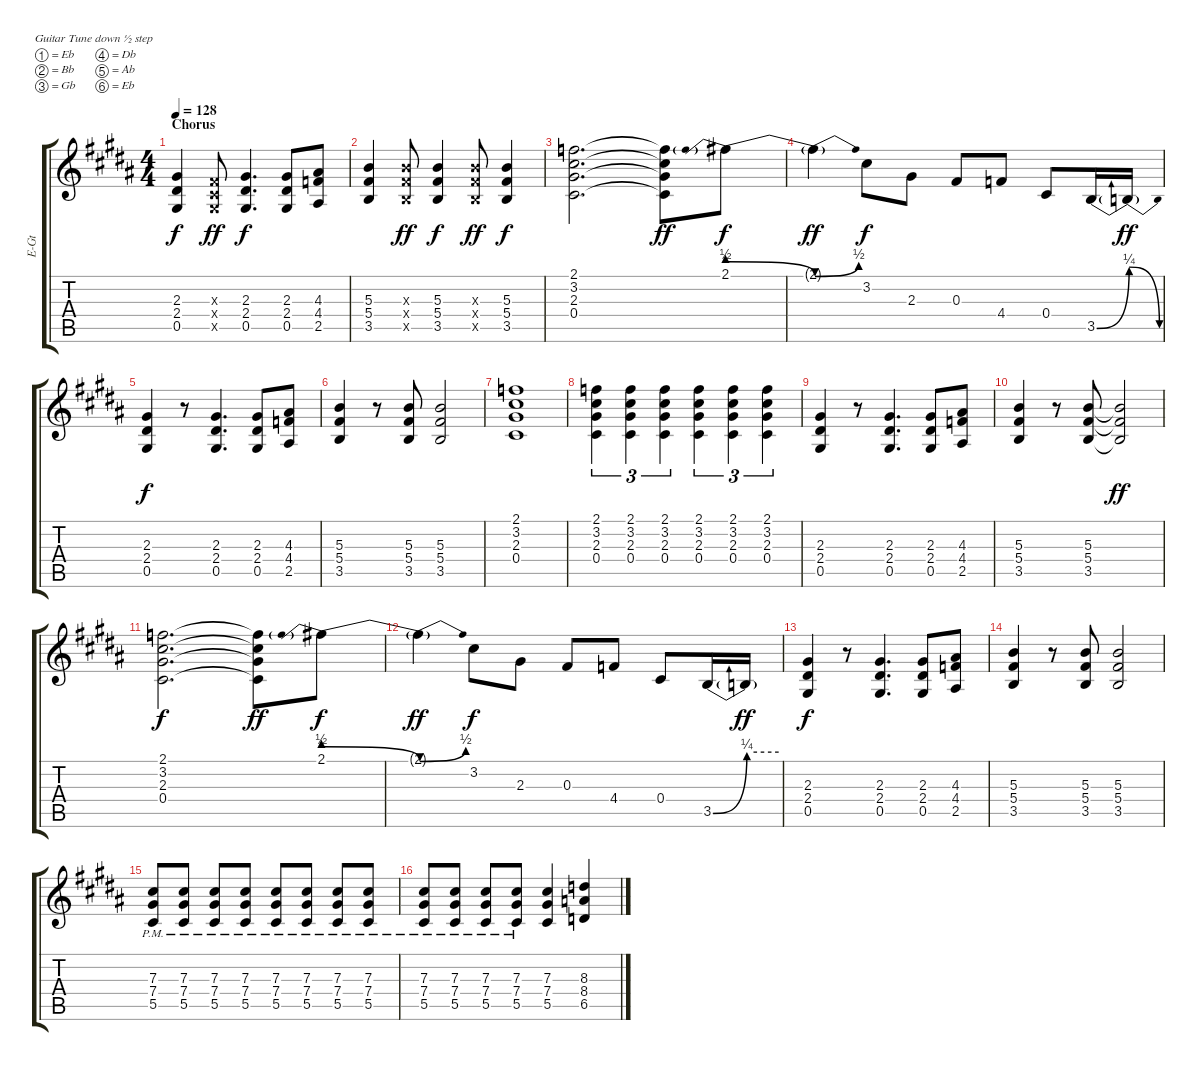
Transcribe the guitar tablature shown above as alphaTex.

\bracketExtendMode groupsimilarinstruments
\otherSystemsTrackNameOrientation horizontal
\track ("Guitar 1 (Slash)" "E-Gt") {defaultSystemsLayout 4 instrument overdrivenguitar}
\staff {score tabs}
\tuning (Eb4 Bb3 Gb3 Db3 Ab2 Eb2)
\ts (4 4)
\section ("" "Chorus")
\tempo 128
\clef g2
\ks b
(2.3{acc forcenatural} 0.5{acc forcenatural} 2.4{acc forcenatural}).4{dy f instrument overdrivenguitar beam Up} (0.5{x acc forcenatural} 0.4{x acc forcenatural} 0.3{x acc forcenatural}).8{dy ff beam Up} (2.3{acc forcenatural} 2.4{acc forcenatural} 0.5{acc forcenatural}).4{d dy f beam Up} (2.3{acc forcenatural} 2.4{acc forcenatural} 0.5{acc forcenatural}).8{beam Up} (4.3{acc forcenatural} 4.4{acc b} 2.5{acc forcenatural}).8{beam Up} |
(5.3{acc forcenatural} 5.4{acc forcenatural} 3.5{acc forcenatural}).4{beam Up} (5.3{x acc forcenatural} 5.4{x acc forcenatural} 3.5{x acc forcenatural}).8{dy ff beam Up} (5.3{acc forcenatural} 5.4{acc forcenatural} 3.5{acc forcenatural}).4{dy f beam Up} (5.3{x acc forcenatural} 5.4{x acc forcenatural} 3.5{x acc forcenatural}).8{dy ff beam Up} (5.3{acc forcenatural} 5.4{acc forcenatural} 3.5{acc forcenatural}).4{dy f beam Up} |
(2.1{acc b} 3.2{acc forcenatural} 2.3{acc forcenatural} 0.4{acc forcenatural}).2{d beam Down} (2.1{t acc b} 3.2{t acc forcenatural} 2.3{t acc forcenatural} 0.4{t acc forcenatural}).8{dy ff beam Down} 2.1{be (prebendrelease 0 2 60 0)}.8{dy f beam Down} |
2.1{be (bend 0 0 60 2) t acc b}.4{dy ff beam Down} 3.2{acc forcenatural}.8{dy f beam Down} 2.3{acc forcenatural}.8{beam Down} 0.3{acc forcenatural}.8{beam Up} 4.4{acc b}.8{beam Up} 0.4{acc forcenatural}.8{beam Up} 3.5{be (bend 0 0 60 1) acc forcenatural}.16{beam Up} 3.5{be (release 0 1 60 0) t acc forcenatural}.16{dy ff beam Up} |
(2.3{acc forcenatural} 2.4{acc forcenatural} 0.5{acc forcenatural}).4{dy f beam Up} r.8{beam Up} (2.3{acc forcenatural} 2.4{acc forcenatural} 0.5{acc forcenatural}).4{d beam Up} (2.3{acc forcenatural} 2.4{acc forcenatural} 0.5{acc forcenatural}).8{beam Up} (4.3{acc forcenatural} 4.4{acc b} 2.5{acc forcenatural}).8{beam Up} |
(5.3{acc forcenatural} 5.4{acc forcenatural} 3.5{acc forcenatural}).4{beam Up} r.8{beam Up} (5.3{acc forcenatural} 5.4{acc forcenatural} 3.5{acc forcenatural}).8{beam Up} (5.3{acc forcenatural} 5.4{acc forcenatural} 3.5{acc forcenatural}).2{beam Up} |
(2.1{acc b} 3.2{acc forcenatural} 2.3{acc forcenatural} 0.4{acc forcenatural}).1{beam Down} |
(2.1{acc b} 3.2{acc forcenatural} 2.3{acc forcenatural} 0.4{acc forcenatural}).4{tu (3 2) beam Down} (2.1{acc b} 3.2{acc forcenatural} 2.3{acc forcenatural} 0.4{acc forcenatural}).4{tu (3 2) beam Down} (2.1{acc b} 3.2{acc forcenatural} 2.3{acc forcenatural} 0.4{acc forcenatural}).4{tu (3 2) beam Down} (2.1{acc b} 3.2{acc forcenatural} 2.3{acc forcenatural} 0.4{acc forcenatural}).4{tu (3 2) beam Down} (2.1{acc b} 3.2{acc forcenatural} 2.3{acc forcenatural} 0.4{acc forcenatural}).4{tu (3 2) beam Down} (2.1{acc b} 3.2{acc forcenatural} 2.3{acc forcenatural} 0.4{acc forcenatural}).4{tu (3 2) beam Down} |
(2.3{acc forcenatural} 2.4{acc forcenatural} 0.5{acc forcenatural}).4{beam Up} r.8{beam Up} (2.3{acc forcenatural} 2.4{acc forcenatural} 0.5{acc forcenatural}).4{d beam Up} (2.3{acc forcenatural} 2.4{acc forcenatural} 0.5{acc forcenatural}).8{beam Up} (4.3{acc forcenatural} 4.4{acc b} 2.5{acc forcenatural}).8{beam Up} |
(5.3{acc forcenatural} 5.4{acc forcenatural} 3.5{acc forcenatural}).4{beam Up} r.8{beam Up} (5.3{acc forcenatural} 5.4{acc forcenatural} 3.5{acc forcenatural}).8{beam Up} (5.3{t acc forcenatural} 5.4{t acc forcenatural} 3.5{t acc forcenatural}).2{dy ff beam Up} |
(2.1{acc b} 3.2{acc forcenatural} 2.3{acc forcenatural} 0.4{acc forcenatural}).2{d dy f beam Down} (2.1{t acc b} 3.2{t acc forcenatural} 2.3{t acc forcenatural} 0.4{t acc forcenatural}).8{dy ff beam Down} 2.1{be (prebendrelease 0 2 60 0)}.8{dy f beam Down} |
2.1{be (bend 0 0 60 2) t acc b}.4{dy ff beam Down} 3.2{acc forcenatural}.8{dy f beam Down} 2.3{acc forcenatural}.8{beam Down} 0.3{acc forcenatural}.8{beam Up} 4.4{acc b}.8{beam Up} 0.4{acc forcenatural}.8{beam Up} 3.5{be (bend 0 0 60 1) acc forcenatural}.16{beam Up} 3.5{be (hold 0 1 60 1) t acc forcenatural}.16{dy ff beam Up} |
(2.3{acc forcenatural} 2.4{acc forcenatural} 0.5{acc forcenatural}).4{dy f beam Up} r.8{beam Up} (2.3{acc forcenatural} 2.4{acc forcenatural} 0.5{acc forcenatural}).4{d beam Up} (2.3{acc forcenatural} 2.4{acc forcenatural} 0.5{acc forcenatural}).8{beam Up} (4.3{acc forcenatural} 4.4{acc b} 2.5{acc forcenatural}).8{beam Up} |
(5.3{acc forcenatural} 5.4{acc forcenatural} 3.5{acc forcenatural}).4{beam Up} r.8{beam Up} (5.3{acc forcenatural} 5.4{acc forcenatural} 3.5{acc forcenatural}).8{beam Up} (5.3{acc forcenatural} 5.4{acc forcenatural} 3.5{acc forcenatural}).2{beam Up} |
(7.3{pm acc forcenatural} 7.4{pm acc forcenatural} 5.5{pm acc forcenatural}).8{beam Up} (7.3{pm acc forcenatural} 7.4{pm acc forcenatural} 5.5{pm acc forcenatural}).8{beam Up} (7.3{pm acc forcenatural} 7.4{pm acc forcenatural} 5.5{pm acc forcenatural}).8{beam Up} (7.3{pm acc forcenatural} 7.4{pm acc forcenatural} 5.5{pm acc forcenatural}).8{beam Up} (7.3{pm acc forcenatural} 7.4{pm acc forcenatural} 5.5{pm acc forcenatural}).8{beam Up} (7.3{pm acc forcenatural} 7.4{pm acc forcenatural} 5.5{pm acc forcenatural}).8{beam Up} (7.3{pm acc forcenatural} 7.4{pm acc forcenatural} 5.5{pm acc forcenatural}).8{beam Up} (7.3{pm acc forcenatural} 7.4{pm acc forcenatural} 5.5{pm acc forcenatural}).8{beam Up} |
(7.3{pm acc forcenatural} 7.4{pm acc forcenatural} 5.5{pm acc forcenatural}).8{beam Up} (7.3{pm acc forcenatural} 7.4{pm acc forcenatural} 5.5{pm acc forcenatural}).8{beam Up} (7.3{pm acc forcenatural} 7.4{pm acc forcenatural} 5.5{pm acc forcenatural}).8{beam Up} (7.3{pm acc forcenatural} 7.4{pm acc forcenatural} 5.5{pm acc forcenatural}).8{beam Up} (7.3{acc forcenatural} 7.4{acc forcenatural} 5.5{acc forcenatural}).4{beam Up} (8.3{acc b} 8.4{acc b} 6.5{acc b}).4{beam Up}
